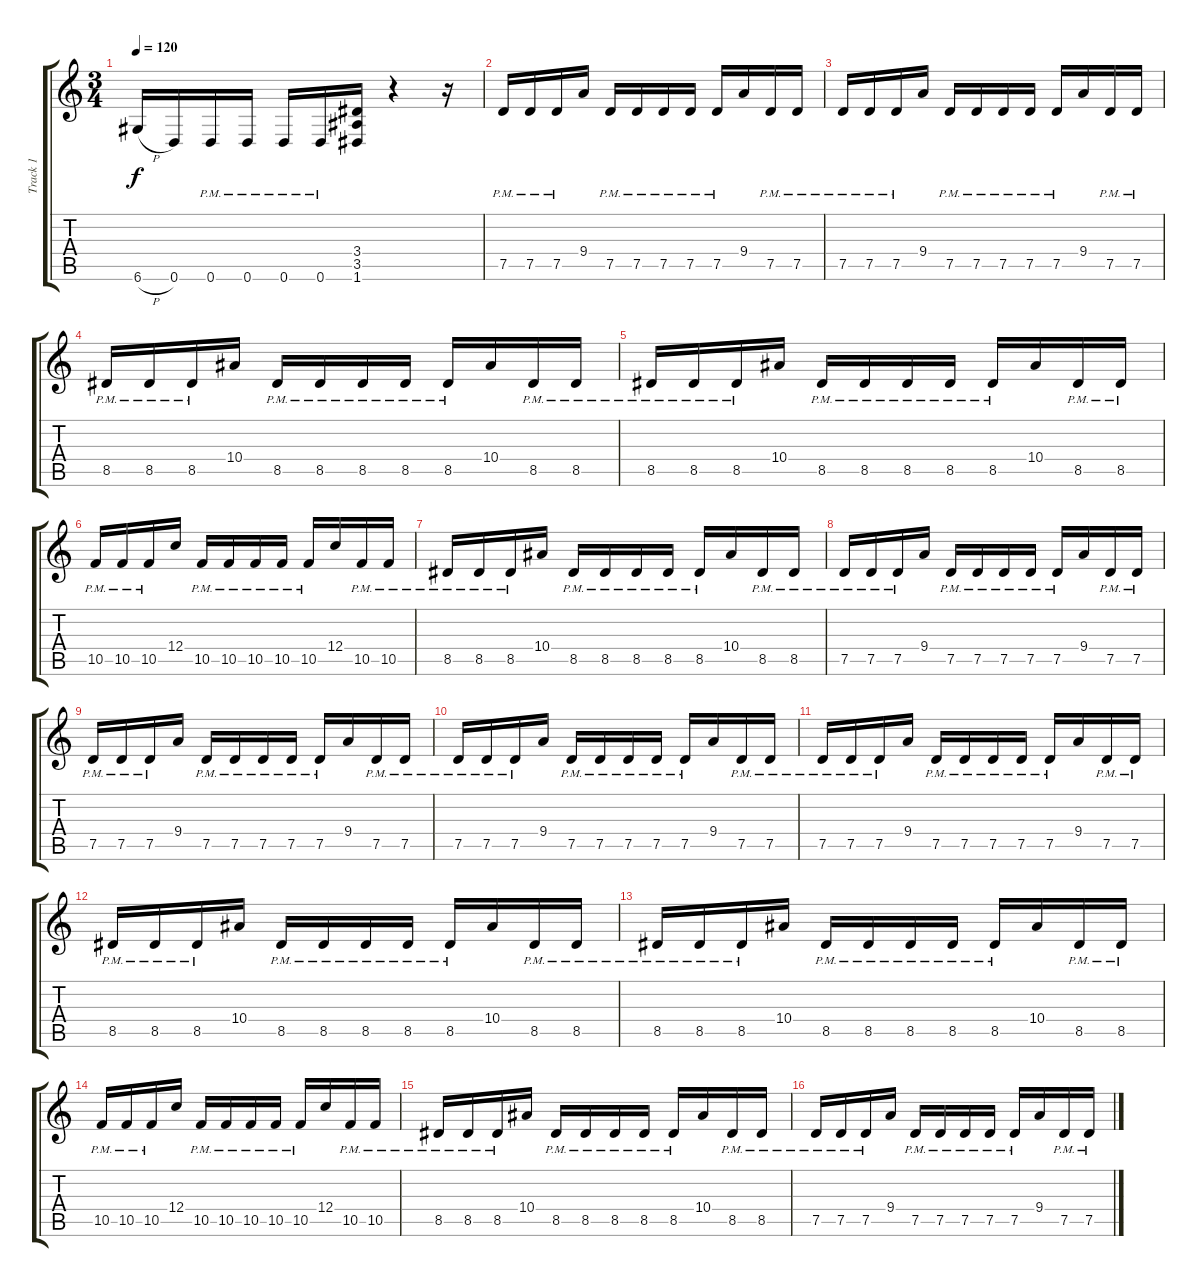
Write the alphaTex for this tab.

\track ("Track 1" "Track 1") {instrument distortionguitar}
\staff {score tabs}
\tuning (D4 A3 F3 C3 G2 D2) {hide}
\ts (3 4)
\tempo 120
\clef g2
\ks c
6.6{h}.16{dy f} 0.6.16 0.6{pm}.16 0.6{pm}.16 0.6{pm}.16 0.6{pm}.16 (3.4 3.5 1.6).16 r.4 r.16 |
7.5{pm}.16 7.5{pm}.16 7.5{pm}.16 9.4.16 7.5{pm}.16 7.5{pm}.16 7.5{pm}.16 7.5{pm}.16 7.5{pm}.16 9.4.16 7.5{pm}.16 7.5{pm}.16 |
7.5{pm}.16 7.5{pm}.16 7.5{pm}.16 9.4.16 7.5{pm}.16 7.5{pm}.16 7.5{pm}.16 7.5{pm}.16 7.5{pm}.16 9.4.16 7.5{pm}.16 7.5{pm}.16 |
8.5{pm}.16 8.5{pm}.16 8.5{pm}.16 10.4.16 8.5{pm}.16 8.5{pm}.16 8.5{pm}.16 8.5{pm}.16 8.5{pm}.16 10.4.16 8.5{pm}.16 8.5{pm}.16 |
8.5{pm}.16 8.5{pm}.16 8.5{pm}.16 10.4.16 8.5{pm}.16 8.5{pm}.16 8.5{pm}.16 8.5{pm}.16 8.5{pm}.16 10.4.16 8.5{pm}.16 8.5{pm}.16 |
10.5{pm}.16 10.5{pm}.16 10.5{pm}.16 12.4.16 10.5{pm}.16 10.5{pm}.16 10.5{pm}.16 10.5{pm}.16 10.5{pm}.16 12.4.16 10.5{pm}.16 10.5{pm}.16 |
8.5{pm}.16 8.5{pm}.16 8.5{pm}.16 10.4.16 8.5{pm}.16 8.5{pm}.16 8.5{pm}.16 8.5{pm}.16 8.5{pm}.16 10.4.16 8.5{pm}.16 8.5{pm}.16 |
7.5{pm}.16 7.5{pm}.16 7.5{pm}.16 9.4.16 7.5{pm}.16 7.5{pm}.16 7.5{pm}.16 7.5{pm}.16 7.5{pm}.16 9.4.16 7.5{pm}.16 7.5{pm}.16 |
7.5{pm}.16 7.5{pm}.16 7.5{pm}.16 9.4.16 7.5{pm}.16 7.5{pm}.16 7.5{pm}.16 7.5{pm}.16 7.5{pm}.16 9.4.16 7.5{pm}.16 7.5{pm}.16 |
7.5{pm}.16 7.5{pm}.16 7.5{pm}.16 9.4.16 7.5{pm}.16 7.5{pm}.16 7.5{pm}.16 7.5{pm}.16 7.5{pm}.16 9.4.16 7.5{pm}.16 7.5{pm}.16 |
7.5{pm}.16 7.5{pm}.16 7.5{pm}.16 9.4.16 7.5{pm}.16 7.5{pm}.16 7.5{pm}.16 7.5{pm}.16 7.5{pm}.16 9.4.16 7.5{pm}.16 7.5{pm}.16 |
8.5{pm}.16 8.5{pm}.16 8.5{pm}.16 10.4.16 8.5{pm}.16 8.5{pm}.16 8.5{pm}.16 8.5{pm}.16 8.5{pm}.16 10.4.16 8.5{pm}.16 8.5{pm}.16 |
8.5{pm}.16 8.5{pm}.16 8.5{pm}.16 10.4.16 8.5{pm}.16 8.5{pm}.16 8.5{pm}.16 8.5{pm}.16 8.5{pm}.16 10.4.16 8.5{pm}.16 8.5{pm}.16 |
10.5{pm}.16 10.5{pm}.16 10.5{pm}.16 12.4.16 10.5{pm}.16 10.5{pm}.16 10.5{pm}.16 10.5{pm}.16 10.5{pm}.16 12.4.16 10.5{pm}.16 10.5{pm}.16 |
8.5{pm}.16 8.5{pm}.16 8.5{pm}.16 10.4.16 8.5{pm}.16 8.5{pm}.16 8.5{pm}.16 8.5{pm}.16 8.5{pm}.16 10.4.16 8.5{pm}.16 8.5{pm}.16 |
7.5{pm}.16 7.5{pm}.16 7.5{pm}.16 9.4.16 7.5{pm}.16 7.5{pm}.16 7.5{pm}.16 7.5{pm}.16 7.5{pm}.16 9.4.16 7.5{pm}.16 7.5{pm}.16
